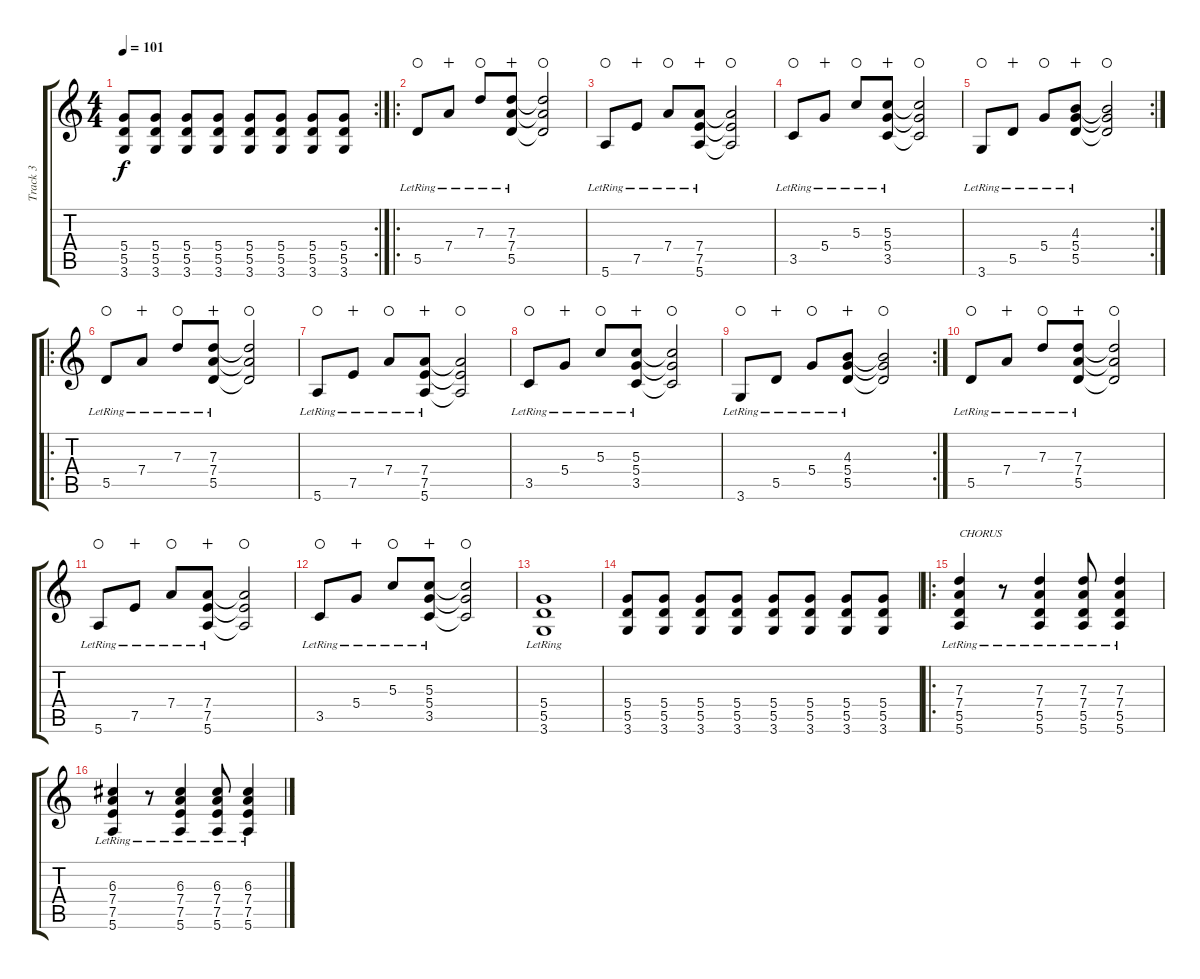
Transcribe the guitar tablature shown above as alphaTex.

\track ("Track 3" "Track 3") {instrument overdrivenguitar}
\staff {score tabs}
\tuning (E4 B3 G3 D3 A2 E2) {hide}
\rc 2
\ts (4 4)
\tempo 101
\clef g2
\ks c
(5.4 5.5 3.6).8{dy f} (5.4 5.5 3.6).8 (5.4 5.5 3.6).8 (5.4 5.5 3.6).8 (5.4 5.5 3.6).8 (5.4 5.5 3.6).8 (5.4 5.5 3.6).8 (5.4 5.5 3.6).8 |
\ro
5.5{lr}.8{volume 16 instrument acousticguitarsteel waho} 7.4{lr}.8{wahc} 7.3{lr}.8{waho} (7.3{lr} 7.4{lr} 5.5{lr}).8{wahc} (7.3{t} 7.4{t} 5.5{t}).2{waho} |
5.6{lr}.8{waho} 7.5{lr}.8{wahc} 7.4{lr}.8{waho} (7.4{lr} 7.5{lr} 5.6{lr}).8{wahc} (7.4{t} 7.5{t} 5.6{t}).2{waho} |
3.5{lr}.8{waho} 5.4{lr}.8{wahc} 5.3{lr}.8{waho} (5.3{lr} 5.4{lr} 3.5{lr}).8{wahc} (5.3{t} 5.4{t} 3.5{t}).2{waho} |
\rc 2
3.6{lr}.8{waho} 5.5{lr}.8{wahc} 5.4{lr}.8{waho} (4.3{lr} 5.4{lr} 5.5{lr}).8{wahc} (4.3{t} 5.4{t} 5.5{t}).2{waho} |
\ro
5.5{lr}.8{volume 16 instrument acousticguitarsteel waho} 7.4{lr}.8{wahc} 7.3{lr}.8{waho} (7.3{lr} 7.4{lr} 5.5{lr}).8{wahc} (7.3{t} 7.4{t} 5.5{t}).2{waho} |
5.6{lr}.8{waho} 7.5{lr}.8{wahc} 7.4{lr}.8{waho} (7.4{lr} 7.5{lr} 5.6{lr}).8{wahc} (7.4{t} 7.5{t} 5.6{t}).2{waho} |
3.5{lr}.8{waho} 5.4{lr}.8{wahc} 5.3{lr}.8{waho} (5.3{lr} 5.4{lr} 3.5{lr}).8{wahc} (5.3{t} 5.4{t} 3.5{t}).2{waho} |
\rc 2
3.6{lr}.8{waho} 5.5{lr}.8{wahc} 5.4{lr}.8{waho} (4.3{lr} 5.4{lr} 5.5{lr}).8{wahc} (4.3{t} 5.4{t} 5.5{t}).2{waho} |
5.5{lr}.8{volume 16 instrument acousticguitarsteel waho} 7.4{lr}.8{wahc} 7.3{lr}.8{waho} (7.3{lr} 7.4{lr} 5.5{lr}).8{wahc} (7.3{t} 7.4{t} 5.5{t}).2{waho} |
5.6{lr}.8{waho} 7.5{lr}.8{wahc} 7.4{lr}.8{waho} (7.4{lr} 7.5{lr} 5.6{lr}).8{wahc} (7.4{t} 7.5{t} 5.6{t}).2{waho} |
3.5{lr}.8{waho} 5.4{lr}.8{wahc} 5.3{lr}.8{waho} (5.3{lr} 5.4{lr} 3.5{lr}).8{wahc} (5.3{t} 5.4{t} 3.5{t}).2{waho} |
(5.4 5.5 3.6{lr}).1{instrument overdrivenguitar} |
(5.4 5.5 3.6).8{instrument overdrivenguitar} (5.4 5.5 3.6).8 (5.4 5.5 3.6).8 (5.4 5.5 3.6).8 (5.4 5.5 3.6).8 (5.4 5.5 3.6).8 (5.4 5.5 3.6).8 (5.4 5.5 3.6).8 |
\ro
(7.3 7.4 5.5{lr} 5.6{lr}).4{txt "CHORUS"} r.8 (7.3 7.4 5.5{lr} 5.6{lr}).4 (7.3 7.4 5.5{lr} 5.6{lr}).8 (7.3 7.4 5.5{lr} 5.6{lr}).4 |
(6.3 7.4 7.5{lr} 5.6{lr}).4 r.8 (6.3 7.4 7.5{lr} 5.6{lr}).4 (6.3 7.4 7.5{lr} 5.6{lr}).8 (6.3 7.4 7.5{lr} 5.6{lr}).4
